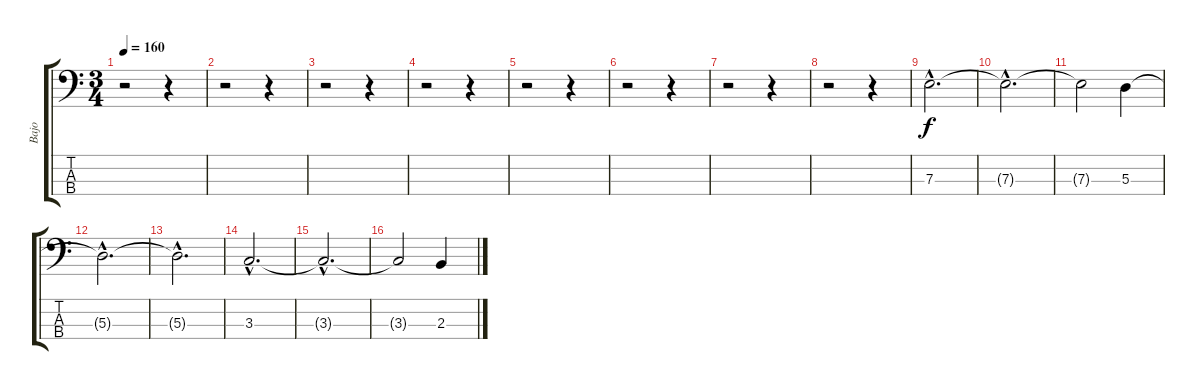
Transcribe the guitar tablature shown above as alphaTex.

\track ("Bajo" "Bajo") {instrument electricbasspick}
\staff {score tabs}
\tuning (G2 D2 A1 E1) {hide}
\ts (3 4)
\tempo 160
\clef f4
\ks c
r.2{dy f} r.4 |
r.2 r.4 |
r.2 r.4 |
r.2 r.4 |
r.2 r.4 |
r.2 r.4 |
r.2 r.4 |
r.2 r.4 |
7.3{hac}.2{d} |
7.3{hac t}.2{d} |
7.3{t}.2 5.3.4 |
5.3{hac t}.2{d} |
5.3{hac t}.2{d} |
3.3{hac}.2{d} |
3.3{hac t}.2{d} |
3.3{t}.2 2.3.4
